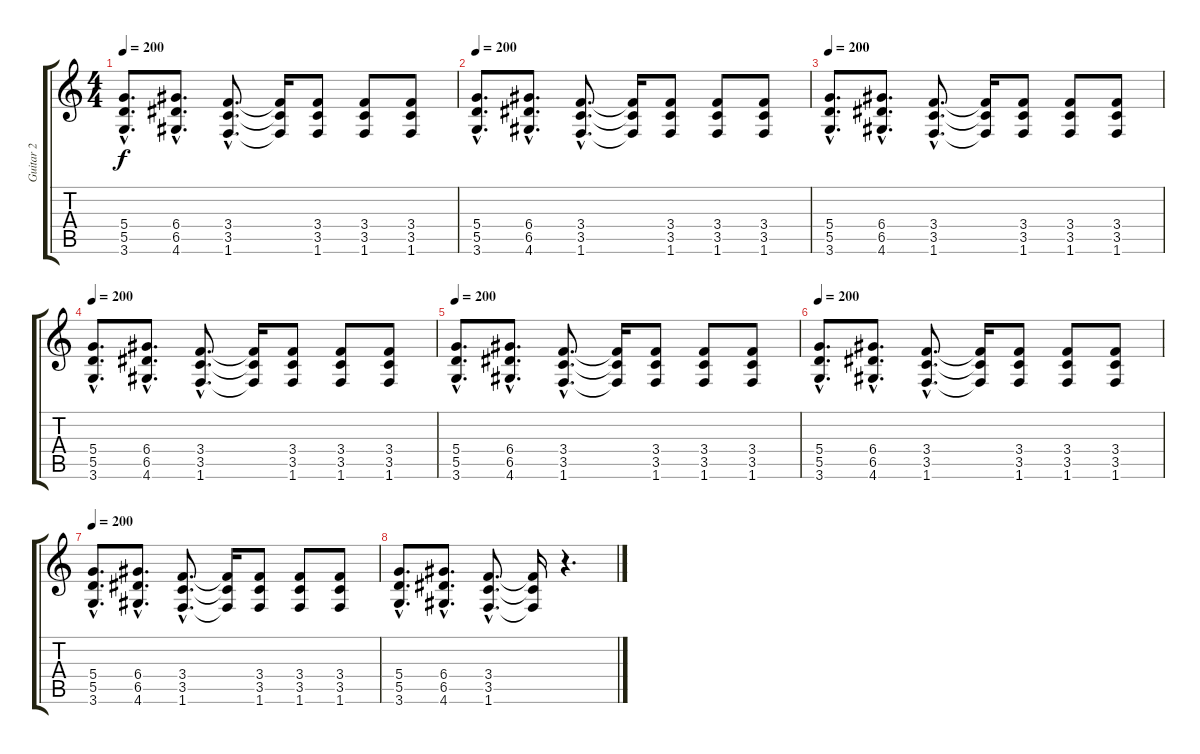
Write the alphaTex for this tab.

\track ("Guitar 2" "Guitar 2") {instrument distortionguitar}
\staff {score tabs}
\tuning (E4 B3 G3 D3 A2 E2) {hide}
\ts (4 4)
\tempo 200
\clef g2
\ks c
(5.4{hac} 5.5{hac} 3.6{hac}).8{d dy f} (6.4{hac} 6.5{hac} 4.6{hac}).8{d} (3.4{hac} 3.5{hac} 1.6{hac}).8{d} (3.4{t} 3.5{t} 1.6{t}).16 (3.4 3.5 1.6).8 (3.4 3.5 1.6).8 (3.4 3.5 1.6).8 |
\tempo 200
(5.4{hac} 5.5{hac} 3.6{hac}).8{d} (6.4{hac} 6.5{hac} 4.6{hac}).8{d} (3.4{hac} 3.5{hac} 1.6{hac}).8{d} (3.4{t} 3.5{t} 1.6{t}).16 (3.4 3.5 1.6).8 (3.4 3.5 1.6).8 (3.4 3.5 1.6).8 |
\tempo 200
(5.4{hac} 5.5{hac} 3.6{hac}).8{d} (6.4{hac} 6.5{hac} 4.6{hac}).8{d} (3.4{hac} 3.5{hac} 1.6{hac}).8{d} (3.4{t} 3.5{t} 1.6{t}).16 (3.4 3.5 1.6).8 (3.4 3.5 1.6).8 (3.4 3.5 1.6).8 |
\tempo 200
(5.4{hac} 5.5{hac} 3.6{hac}).8{d} (6.4{hac} 6.5{hac} 4.6{hac}).8{d} (3.4{hac} 3.5{hac} 1.6{hac}).8{d} (3.4{t} 3.5{t} 1.6{t}).16 (3.4 3.5 1.6).8 (3.4 3.5 1.6).8 (3.4 3.5 1.6).8 |
\tempo 200
(5.4{hac} 5.5{hac} 3.6{hac}).8{d} (6.4{hac} 6.5{hac} 4.6{hac}).8{d} (3.4{hac} 3.5{hac} 1.6{hac}).8{d} (3.4{t} 3.5{t} 1.6{t}).16 (3.4 3.5 1.6).8 (3.4 3.5 1.6).8 (3.4 3.5 1.6).8 |
\tempo 200
(5.4{hac} 5.5{hac} 3.6{hac}).8{d} (6.4{hac} 6.5{hac} 4.6{hac}).8{d} (3.4{hac} 3.5{hac} 1.6{hac}).8{d} (3.4{t} 3.5{t} 1.6{t}).16 (3.4 3.5 1.6).8 (3.4 3.5 1.6).8 (3.4 3.5 1.6).8 |
\tempo 200
(5.4{hac} 5.5{hac} 3.6{hac}).8{d} (6.4{hac} 6.5{hac} 4.6{hac}).8{d} (3.4{hac} 3.5{hac} 1.6{hac}).8{d} (3.4{t} 3.5{t} 1.6{t}).16 (3.4 3.5 1.6).8 (3.4 3.5 1.6).8 (3.4 3.5 1.6).8 |
(5.4{hac} 5.5{hac} 3.6{hac}).8{d} (6.4{hac} 6.5{hac} 4.6{hac}).8{d} (3.4{hac} 3.5{hac} 1.6{hac}).8{d} (3.4{t} 3.5{t} 1.6{t}).16 r.4{d}
